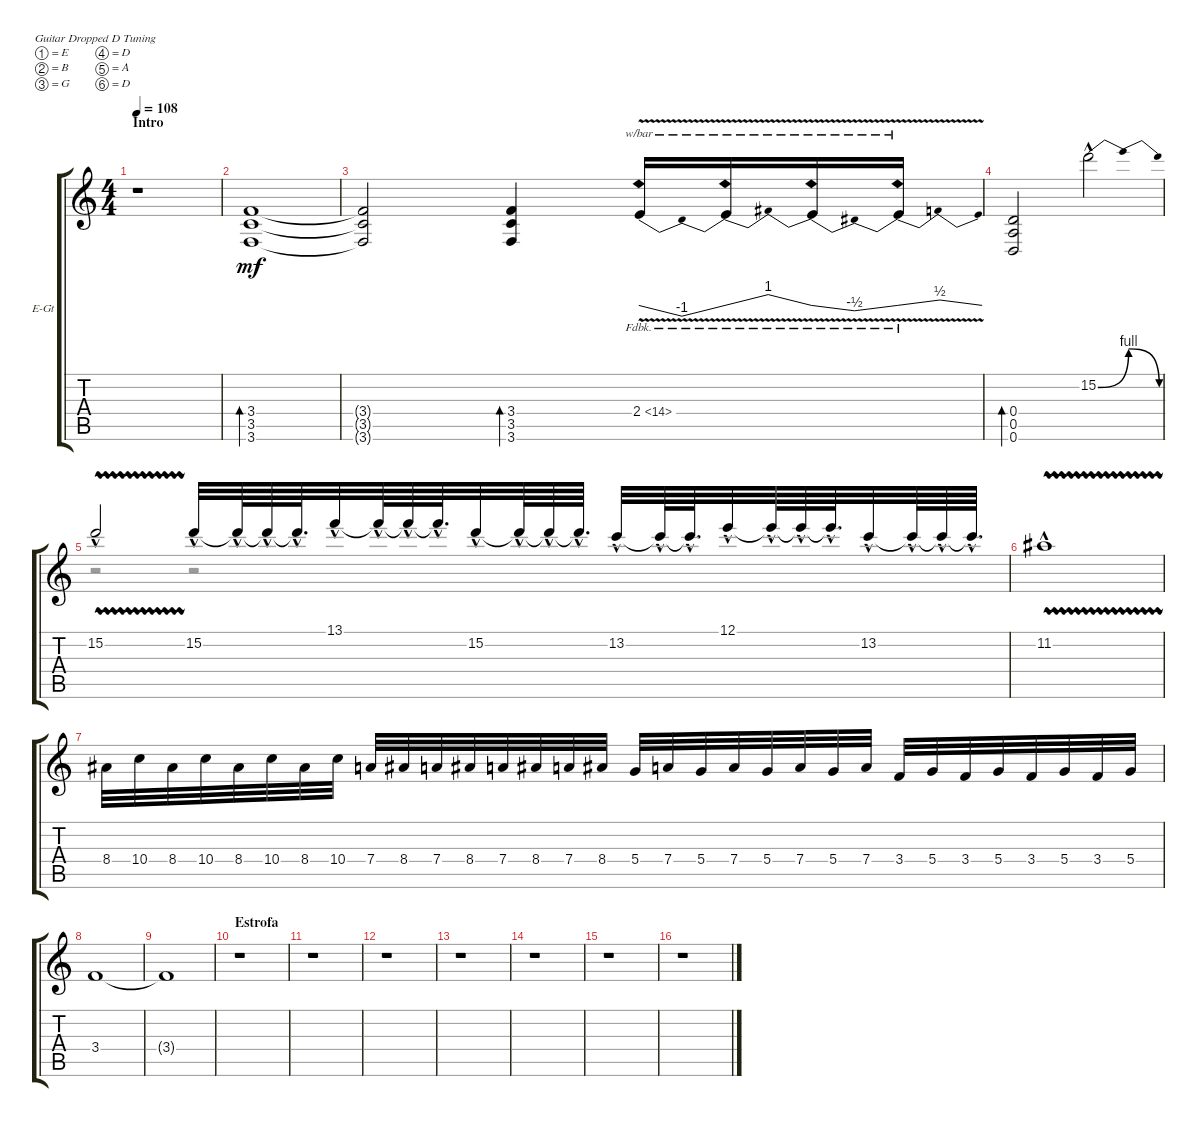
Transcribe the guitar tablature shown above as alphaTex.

\defaultSystemsLayout 4
\bracketExtendMode groupsimilarinstruments
\firstSystemTrackNameOrientation horizontal
\otherSystemsTrackNameOrientation horizontal
\track ("E. Guitar 1" "E-Gt") {instrument distortionguitar}
\staff {score tabs}
\tuning (E4 B3 G3 D3 A2 D2)
\voice
\ts (4 4)
\section ("" "Intro")
\tempo 108
\clef g2
\ks c
r.1{dy mf instrument distortionguitar} |
\scale
0.485477 (3.6 3.5 3.4).1{bd 30} |
\scale
0.257261 (3.4{t} 3.5{t} 3.6{t}).2 (3.4 3.5 3.6).4{bd 30} 2.4{fh 12 v}.16{tbe (dip default 1.7999999999999998 0 14.399999999999999 -4 15 -4 42 0)} 2.4{fh 12 v t}.16{tbe (dip default 0.6 0 14.399999999999999 4 15 4 32.4 0)} 2.4{fh 12 v t}.16{tbe (dip default 0 0 15 -2 34.8 0)} 2.4{fh 12 v t}.16{tbe (dip default 0 0 15 2 33 0)} |
\scale
0.257261 (0.6 0.5 0.4).2{bd 30} 15.2{be (bendrelease 0 0 19.2 4 40.199999999999996 4 51.6 0) hac}.2 |
15.2{vw hac}.2 15.2{hac}.32 15.2{hac t}.64 15.2{hac t}.64 15.2{hac t}.64{d} 13.1{hac}.32 13.1{hac t}.64 13.1{hac t}.64 13.1{hac t}.64{d} 15.2{hac}.32 15.2{hac t}.64 15.2{hac t}.64 15.2{hac t}.64{d} 13.2{hac}.32 13.2{hac t}.64 13.2{hac t}.64{d} 12.1{hac}.32 12.1{hac t}.64 12.1{hac t}.64 12.1{hac t}.64{d} 13.2{hac}.32 13.2{hac t}.64 13.2{hac t}.64 13.2{hac t}.64{d} |
11.2{vw hac}.1 |
8.4.32 10.4.32 8.4.32 10.4.32 8.4.32 10.4.32 8.4.32 10.4.32 7.4.32 8.4.32 7.4.32 8.4.32 7.4.32 8.4.32 7.4.32 8.4.32 5.4.32 7.4.32 5.4.32 7.4.32 5.4.32 7.4.32 5.4.32 7.4.32 3.4.32 5.4.32 3.4.32 5.4.32 3.4.32 5.4.32 3.4.32 5.4.32 |
3.4.1 |
3.4{t}.1 |
\section ("" "Estrofa")
r.1 |
r.1 |
r.1 |
r.1 |
r.1 |
r.1 |
r.1
\voice
\clef g2
\ottava regular
\simile none
\ks c
|
\scale
0.485477 |
\scale
0.257261 |
\scale
0.257261 |
r.2 r.2 |
|
|
|
|
|
|
|
|
|
|
